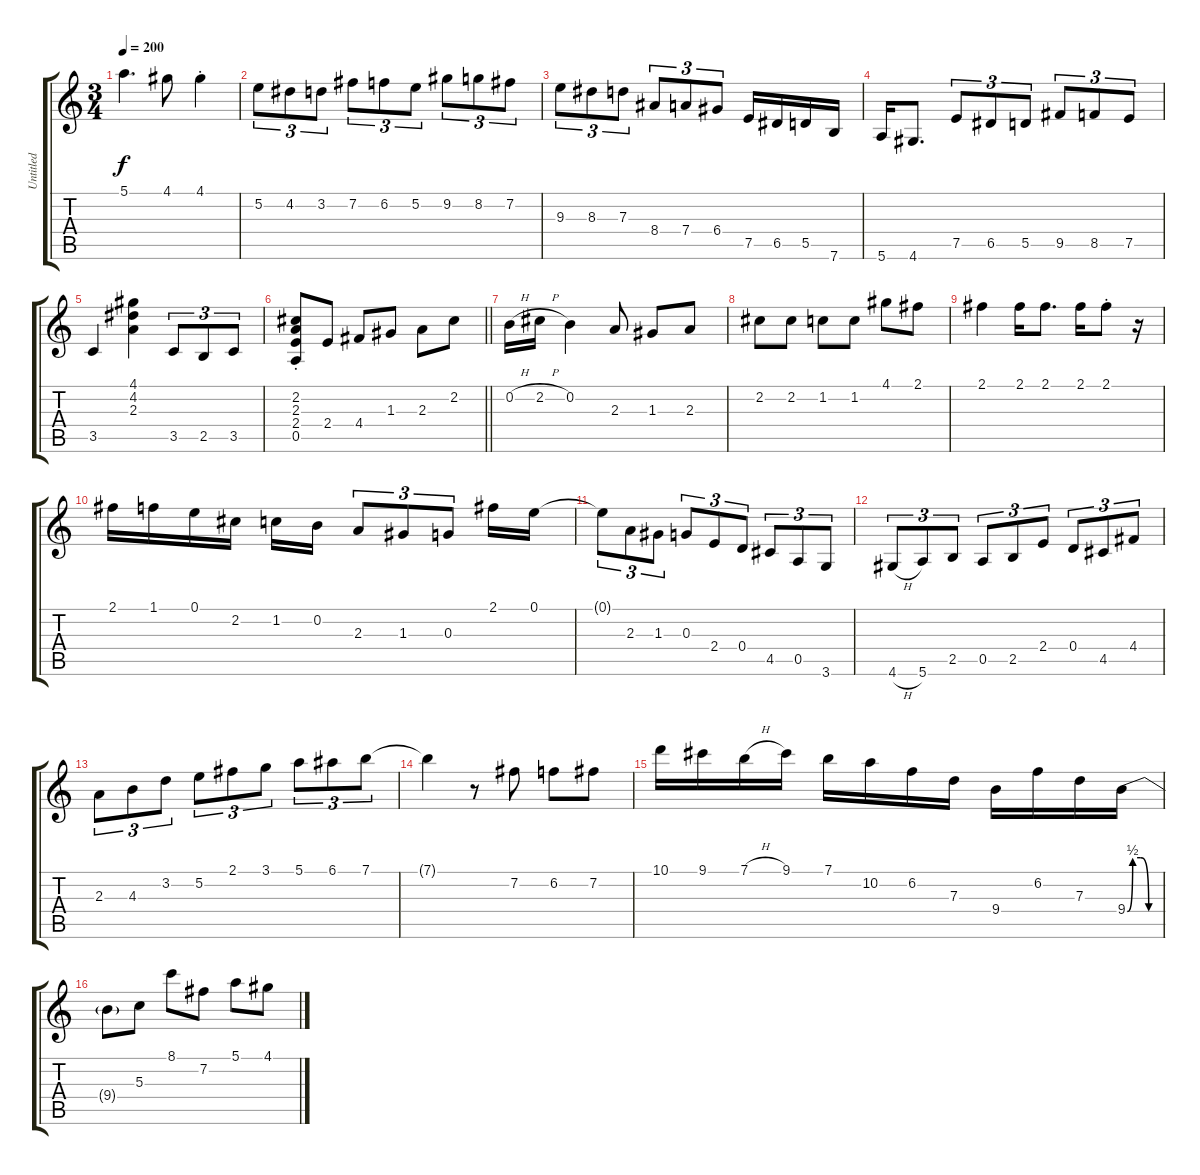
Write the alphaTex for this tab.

\track ("Untitled" "Untitled") {instrument acousticguitarsteel}
\staff {score tabs}
\tuning (E4 B3 G3 D3 A2 E2) {hide}
\ts (3 4)
\tempo 200
\clef g2
\ks c
5.1.4{d dy f} 4.1.8 4.1{st}.4 |
5.2.8{tu (3 2)} 4.2.8{tu (3 2)} 3.2.8{tu (3 2)} 7.2.8{tu (3 2)} 6.2.8{tu (3 2)} 5.2.8{tu (3 2)} 9.2.8{tu (3 2)} 8.2.8{tu (3 2)} 7.2.8{tu (3 2)} |
9.3.8{tu (3 2)} 8.3.8{tu (3 2)} 7.3.8{tu (3 2)} 8.4.8{tu (3 2)} 7.4.8{tu (3 2)} 6.4.8{tu (3 2)} 7.5.16 6.5.16 5.5.16 7.6.16 |
5.6.16 4.6.8{d} 7.5.8{tu (3 2)} 6.5.8{tu (3 2)} 5.5.8{tu (3 2)} 9.5.8{tu (3 2)} 8.5.8{tu (3 2)} 7.5.8{tu (3 2)} |
3.5.4 (4.1 4.2 2.3).4 3.5.8{tu (3 2)} 2.5.8{tu (3 2)} 3.5.8{tu (3 2)} |
\barLineRight lightlight
(2.2{st} 2.3{st} 2.4{st} 0.5{st}).8 2.4.8 4.4.8 1.3.8 2.3.8 2.2.8 |
0.2{h}.16 2.2{h}.16 0.2.4 2.3.8 1.3.8 2.3.8 |
2.2.8 2.2.8 1.2.8 1.2.8 4.1.8 2.1.8 |
2.1.4 2.1.16 2.1.8{d} 2.1.16 2.1{st}.8 r.16 |
2.1.16 1.1.16 0.1.16 2.2.16 1.2.16 0.2.16 2.3.8{tu (3 2)} 1.3.8{tu (3 2)} 0.3.8{tu (3 2)} 2.1.16 0.1.16 |
0.1{t}.8{tu (3 2)} 2.3.8{tu (3 2)} 1.3.8{tu (3 2)} 0.3.8{tu (3 2)} 2.4.8{tu (3 2)} 0.4.8{tu (3 2)} 4.5.8{tu (3 2)} 0.5.8{tu (3 2)} 3.6.8{tu (3 2)} |
4.6{h}.8{tu (3 2)} 5.6.8{tu (3 2)} 2.5.8{tu (3 2)} 0.5.8{tu (3 2)} 2.5.8{tu (3 2)} 2.4.8{tu (3 2)} 0.4.8{tu (3 2)} 4.5.8{tu (3 2)} 4.4.8{tu (3 2)} |
2.3.8{tu (3 2)} 4.3.8{tu (3 2)} 3.2.8{tu (3 2)} 5.2.8{tu (3 2)} 2.1.8{tu (3 2)} 3.1.8{tu (3 2)} 5.1.8{tu (3 2)} 6.1.8{tu (3 2)} 7.1.8{tu (3 2)} |
7.1{t}.4 r.8 7.2.8 6.2.8 7.2.8 |
10.1.16 9.1.16 7.1{h}.16 9.1.16 7.1.16 10.2.16 6.2.16 7.3.16 9.4.16 6.2.16 7.3.16 9.4{be (custom 0 0 10 2 25 2 40 0 60 0)}.16 |
9.4{t}.8 5.3.8 8.1.8 7.2.8 5.1.8 4.1.8
